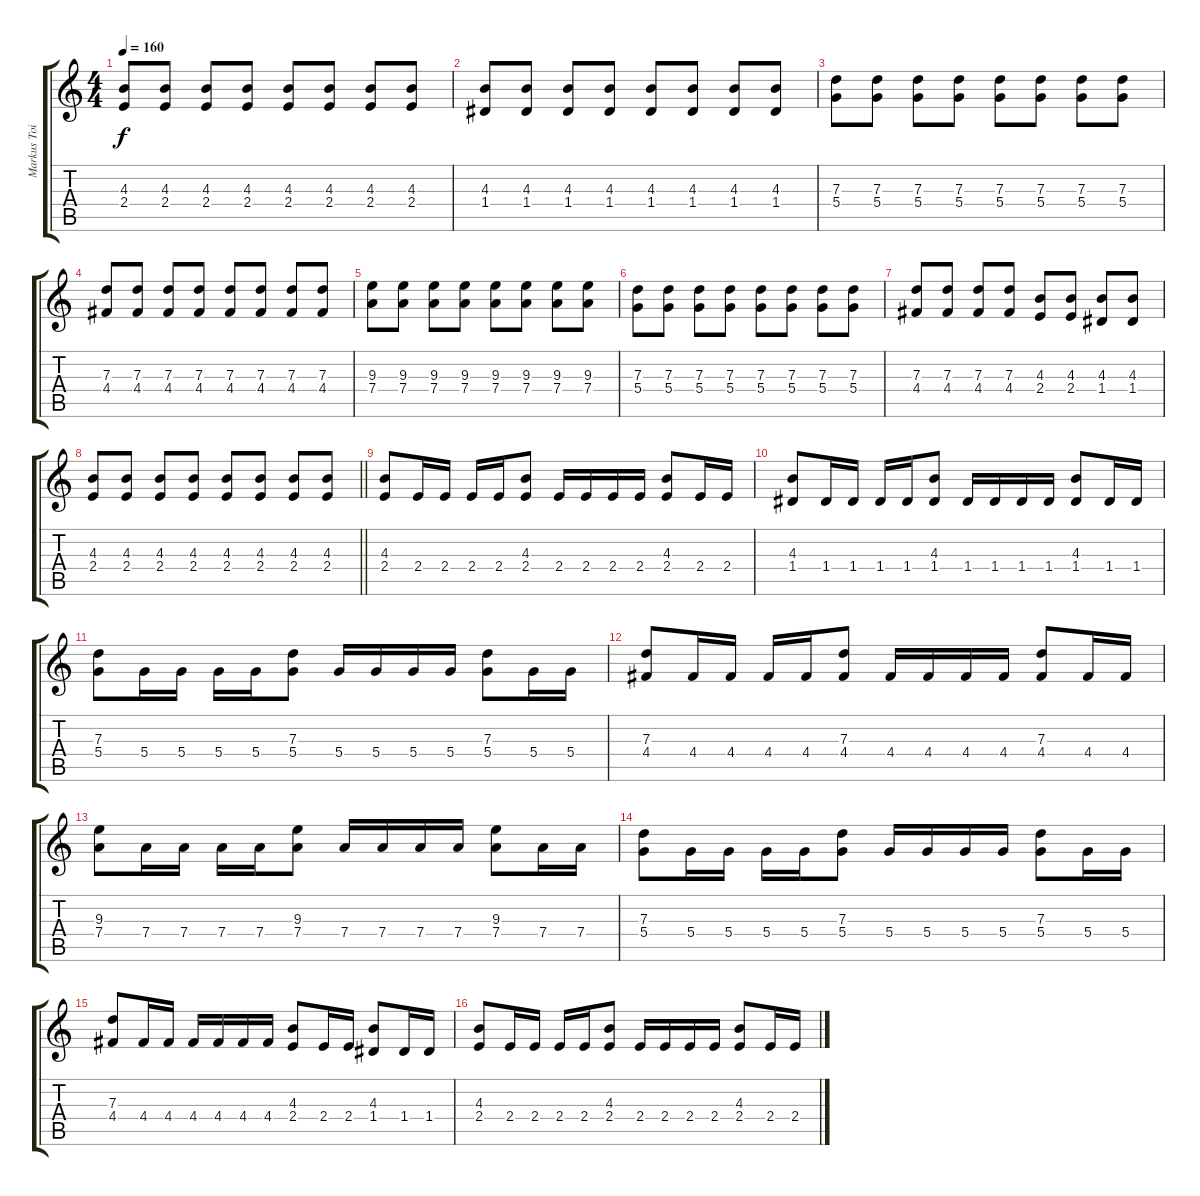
\track ("Markus Toivonen" "Markus Toi") {instrument distortionguitar}
\staff {score tabs}
\tuning (E4 B3 G3 D3 A2 E2) {hide}
\ts (4 4)
\tempo 160
\clef g2
\ks c
(4.3 2.4).8{dy f} (4.3 2.4).8 (4.3 2.4).8 (4.3 2.4).8 (4.3 2.4).8 (4.3 2.4).8 (4.3 2.4).8 (4.3 2.4).8 |
(4.3 1.4).8 (4.3 1.4).8 (4.3 1.4).8 (4.3 1.4).8 (4.3 1.4).8 (4.3 1.4).8 (4.3 1.4).8 (4.3 1.4).8 |
(7.3 5.4).8 (7.3 5.4).8 (7.3 5.4).8 (7.3 5.4).8 (7.3 5.4).8 (7.3 5.4).8 (7.3 5.4).8 (7.3 5.4).8 |
(7.3 4.4).8 (7.3 4.4).8 (7.3 4.4).8 (7.3 4.4).8 (7.3 4.4).8 (7.3 4.4).8 (7.3 4.4).8 (7.3 4.4).8 |
(9.3 7.4).8 (9.3 7.4).8 (9.3 7.4).8 (9.3 7.4).8 (9.3 7.4).8 (9.3 7.4).8 (9.3 7.4).8 (9.3 7.4).8 |
(7.3 5.4).8 (7.3 5.4).8 (7.3 5.4).8 (7.3 5.4).8 (7.3 5.4).8 (7.3 5.4).8 (7.3 5.4).8 (7.3 5.4).8 |
(7.3 4.4).8 (7.3 4.4).8 (7.3 4.4).8 (7.3 4.4).8 (4.3 2.4).8 (4.3 2.4).8 (4.3 1.4).8 (4.3 1.4).8 |
\barLineRight lightlight
(4.3 2.4).8 (4.3 2.4).8 (4.3 2.4).8 (4.3 2.4).8 (4.3 2.4).8 (4.3 2.4).8 (4.3 2.4).8 (4.3 2.4).8 |
(4.3 2.4).8 2.4.16 2.4.16 2.4.16 2.4.16 (4.3 2.4).8 2.4.16 2.4.16 2.4.16 2.4.16 (4.3 2.4).8 2.4.16 2.4.16 |
(4.3 1.4).8 1.4.16 1.4.16 1.4.16 1.4.16 (4.3 1.4).8 1.4.16 1.4.16 1.4.16 1.4.16 (4.3 1.4).8 1.4.16 1.4.16 |
(7.3 5.4).8 5.4.16 5.4.16 5.4.16 5.4.16 (7.3 5.4).8 5.4.16 5.4.16 5.4.16 5.4.16 (7.3 5.4).8 5.4.16 5.4.16 |
(7.3 4.4).8 4.4.16 4.4.16 4.4.16 4.4.16 (7.3 4.4).8 4.4.16 4.4.16 4.4.16 4.4.16 (7.3 4.4).8 4.4.16 4.4.16 |
(9.3 7.4).8 7.4.16 7.4.16 7.4.16 7.4.16 (9.3 7.4).8 7.4.16 7.4.16 7.4.16 7.4.16 (9.3 7.4).8 7.4.16 7.4.16 |
(7.3 5.4).8 5.4.16 5.4.16 5.4.16 5.4.16 (7.3 5.4).8 5.4.16 5.4.16 5.4.16 5.4.16 (7.3 5.4).8 5.4.16 5.4.16 |
(7.3 4.4).8 4.4.16 4.4.16 4.4.16 4.4.16 4.4.16 4.4.16 (4.3 2.4).8 2.4.16 2.4.16 (4.3 1.4).8 1.4.16 1.4.16 |
(4.3 2.4).8 2.4.16 2.4.16 2.4.16 2.4.16 (4.3 2.4).8 2.4.16 2.4.16 2.4.16 2.4.16 (4.3 2.4).8 2.4.16 2.4.16
